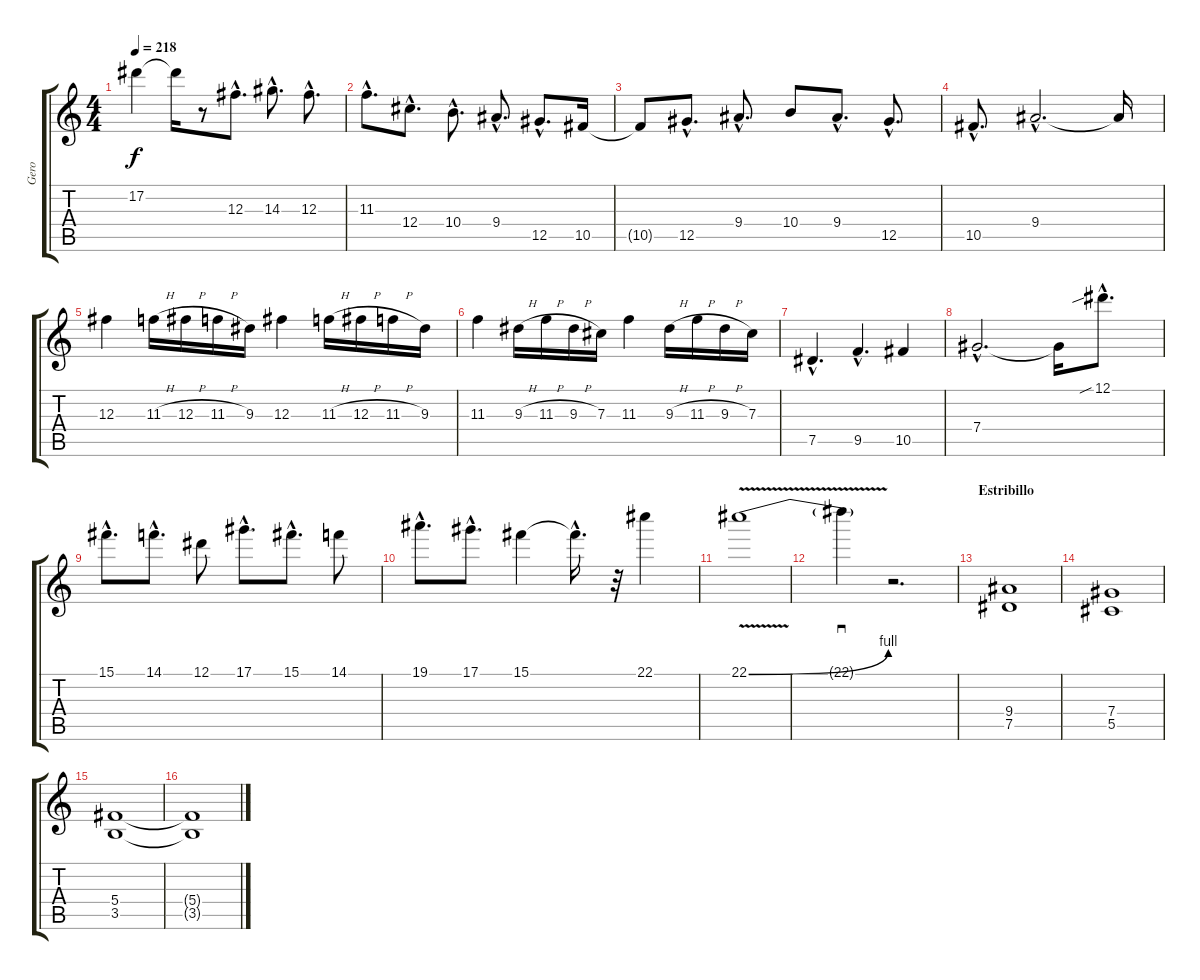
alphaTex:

\track ("Gero" "Gero") {instrument distortionguitar}
\staff {score tabs}
\tuning (Eb4 Bb3 Gb3 Db3 Ab2 Eb2) {hide}
\ts (4 4)
\tempo 218
\clef g2
\ks c
17.2.4{dy f} 17.2{t}.16 r.8 12.3{hac}.8{d} 14.3{hac}.8{d} 12.3{hac}.8{d} |
11.3{hac}.8{d} 12.4{hac}.8{d} 10.4{hac}.8{d} 9.4{hac}.8{d} 12.5{hac}.8{d} 10.5.16 |
10.5{t}.8 12.5{hac}.8{d} 9.4{hac}.8{d} 10.4.8 9.4{hac}.8{d} 12.5{hac}.8{d} |
10.5{hac}.8{d} 9.4{hac}.2{d} 9.4{t}.16 |
12.3.4 11.3{h}.16 12.3{h}.16 11.3{h}.16 9.3.16 12.3.4 11.3{h}.16 12.3{h}.16 11.3{h}.16 9.3.16 |
11.3.4 9.3{h}.16 11.3{h}.16 9.3{h}.16 7.3.16 11.3.4 9.3{h}.16 11.3{h}.16 9.3{h}.16 7.3.16 |
7.5{hac}.4{d} 9.5{hac}.4{d} 10.5.4 |
7.4{hac}.2{d} 7.4{t}.16 12.1{sib hac}.8{d} |
15.1{hac}.8{d} 14.1{hac}.8{d} 12.1.8 17.1{hac}.8{d} 15.1{hac}.8{d} 14.1.8 |
19.1{hac}.8{d} 17.1{hac}.8{d} 15.1.4 15.1{hac t}.16{d} r.32 22.1.4 |
22.1{be (bend 0 0 60 4) v}.1 |
22.1{t}.4{sd} r.2{d} |
\section ("" "Estribillo")
(9.4 7.5).1 |
(7.4 5.5).1 |
(5.4 3.5).1 |
(5.4{t} 3.5{t}).1
